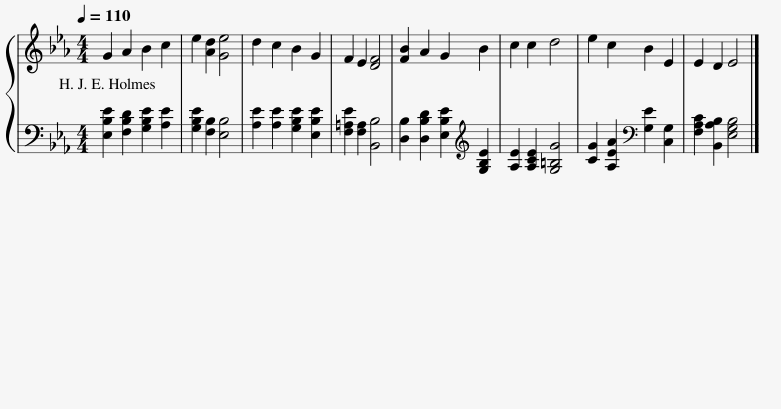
X:1
%%score { 1 | 2 }
L:1/8
Q:1/4=110
M:4/4
I:linebreak $
K:Eb
V:1 treble
V:2 bass
V:1
 G2 A2 B2 c2 | e2 [Ad]2 [Ge]4 | d2 c2 B2 G2 | F2 E2 [DF]4 | [FB]2 A2 G2 B2 | %5
 c2 c2 d4 | e2 c2 B2 E2 | E2 D2 E4 |] %8
V:2
 [E,B,E]2 [F,B,D]2 [G,B,E]2 [A,E]2 | [G,B,E]2 [F,B,]2 [E,B,]4 | [A,E]2 [A,E]2 [G,B,E]2 [E,B,E]2 | [F,=A,E]2 [F,A,]2 [B,,B,]4 | [D,B,]2 [D,B,D]2 [E,B,E]2[K:treble] [G,B,E]2 | %5
 [A,E]2 [A,CE]2 [G,=B,G]4 | [CG]2 [A,EA]2[K:bass] [G,E]2 [C,G,]2 | [F,A,C]2 [B,,A,B,]2 [E,G,B,]4 |] %8
